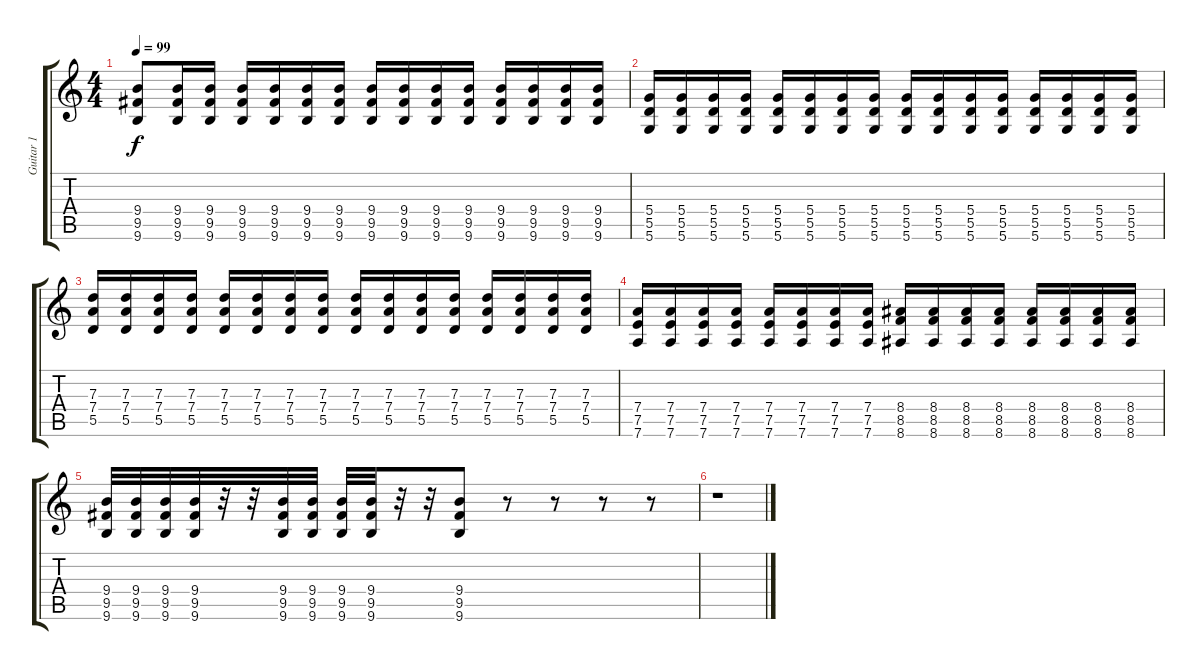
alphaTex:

\track ("Guitar 1" "Guitar 1") {instrument acousticguitarnylon}
\staff {score tabs}
\tuning (E4 B3 G3 D3 A2 D2) {hide}
\ts (4 4)
\tempo 99
\clef g2
\ks c
(9.4 9.5 9.6).8{dy f} (9.4 9.5 9.6).16 (9.4 9.5 9.6).16 (9.4 9.5 9.6).16 (9.4 9.5 9.6).16 (9.4 9.5 9.6).16 (9.4 9.5 9.6).16 (9.4 9.5 9.6).16 (9.4 9.5 9.6).16 (9.4 9.5 9.6).16 (9.4 9.5 9.6).16 (9.4 9.5 9.6).16 (9.4 9.5 9.6).16 (9.4 9.5 9.6).16 (9.4 9.5 9.6).16 |
(5.4 5.5 5.6).16 (5.4 5.5 5.6).16 (5.4 5.5 5.6).16 (5.4 5.5 5.6).16 (5.4 5.5 5.6).16 (5.4 5.5 5.6).16 (5.4 5.5 5.6).16 (5.4 5.5 5.6).16 (5.4 5.5 5.6).16 (5.4 5.5 5.6).16 (5.4 5.5 5.6).16 (5.4 5.5 5.6).16 (5.4 5.5 5.6).16 (5.4 5.5 5.6).16 (5.4 5.5 5.6).16 (5.4 5.5 5.6).16 |
(7.3 7.4 5.5).16 (7.3 7.4 5.5).16 (7.3 7.4 5.5).16 (7.3 7.4 5.5).16 (7.3 7.4 5.5).16 (7.3 7.4 5.5).16 (7.3 7.4 5.5).16 (7.3 7.4 5.5).16 (7.3 7.4 5.5).16 (7.3 7.4 5.5).16 (7.3 7.4 5.5).16 (7.3 7.4 5.5).16 (7.3 7.4 5.5).16 (7.3 7.4 5.5).16 (7.3 7.4 5.5).16 (7.3 7.4 5.5).16 |
(7.4 7.5 7.6).16 (7.4 7.5 7.6).16 (7.4 7.5 7.6).16 (7.4 7.5 7.6).16 (7.4 7.5 7.6).16 (7.4 7.5 7.6).16 (7.4 7.5 7.6).16 (7.4 7.5 7.6).16 (8.4 8.5 8.6).16 (8.4 8.5 8.6).16 (8.4 8.5 8.6).16 (8.4 8.5 8.6).16 (8.4 8.5 8.6).16 (8.4 8.5 8.6).16 (8.4 8.5 8.6).16 (8.4 8.5 8.6).16 |
(9.4 9.5 9.6).32 (9.4 9.5 9.6).32 (9.4 9.5 9.6).32 (9.4 9.5 9.6).32 r.32 r.32 (9.4 9.5 9.6).32 (9.4 9.5 9.6).32 (9.4 9.5 9.6).32 (9.4 9.5 9.6).32 r.32 r.32 (9.4 9.5 9.6).8 r.8 r.8 r.8 r.8 |
r.1
